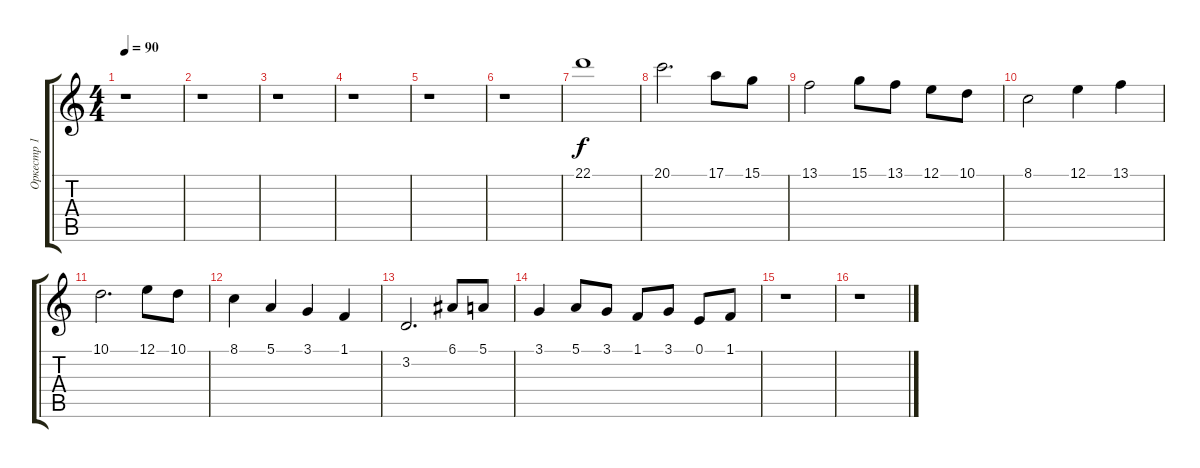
\track ("Оркестр 1" "Оркестр 1") {instrument stringensemble1}
\staff {score tabs}
\tuning (E4 B3 G3 D3 A2 E2) {hide}
\ts (4 4)
\tempo 90
\clef g2
\ks c
r.1{dy f} |
r.1 |
r.1 |
r.1 |
r.1 |
r.1 |
22.1.1 |
20.1.2{d} 17.1.8 15.1.8 |
13.1.2 15.1.8 13.1.8 12.1.8 10.1.8 |
8.1.2 12.1.4 13.1.4 |
10.1.2{d} 12.1.8 10.1.8 |
8.1.4 5.1.4 3.1.4 1.1.4 |
3.2.2{d} 6.1.8 5.1.8 |
3.1.4 5.1.8 3.1.8 1.1.8 3.1.8 0.1.8 1.1.8 |
r.1 |
r.1
